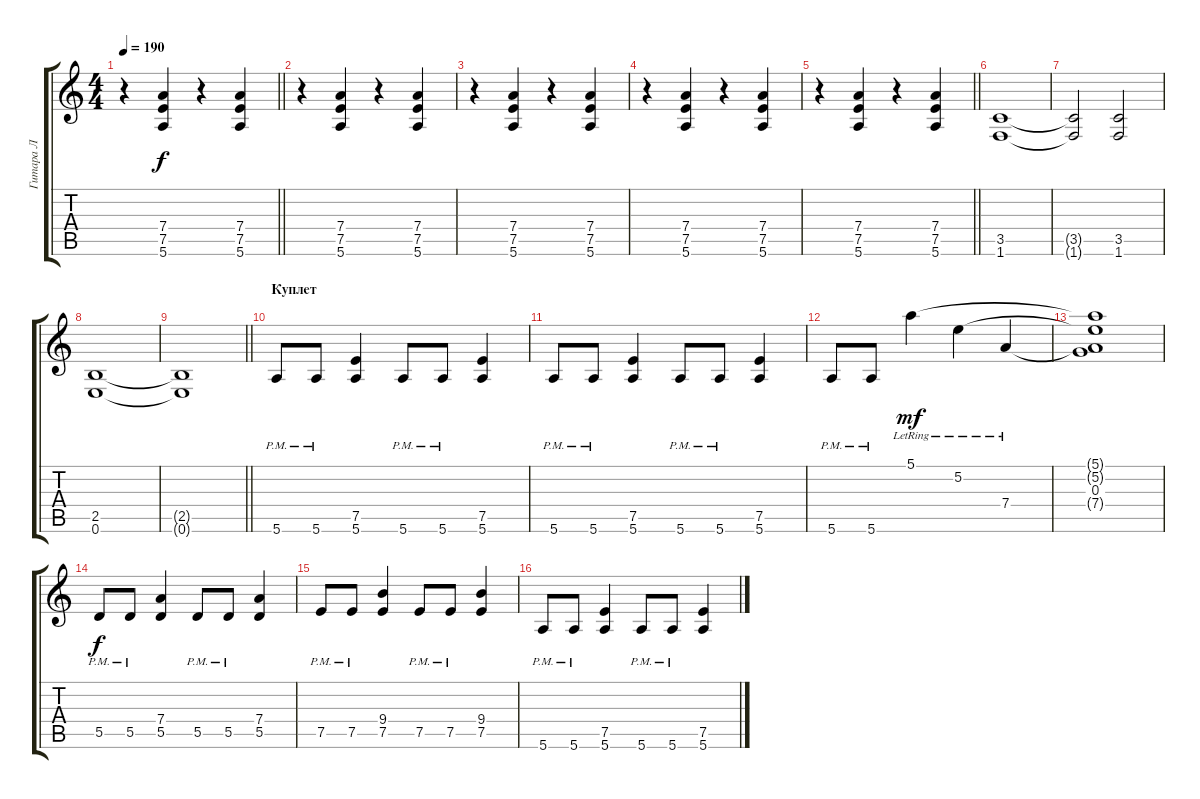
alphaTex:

\track ("Гитара Л" "Гитара Л") {instrument distortionguitar}
\staff {score tabs}
\tuning (E4 B3 G3 D3 A2 E2) {hide}
\ts (4 4)
\tempo 190
\clef g2
\barLineRight lightlight
\ks c
r.4{dy f} (7.4 7.5 5.6).4 r.4 (7.4 7.5 5.6).4 |
r.4 (7.4 7.5 5.6).4 r.4 (7.4 7.5 5.6).4 |
r.4 (7.4 7.5 5.6).4 r.4 (7.4 7.5 5.6).4 |
r.4 (7.4 7.5 5.6).4 r.4 (7.4 7.5 5.6).4 |
\barLineRight lightlight
r.4 (7.4 7.5 5.6).4 r.4 (7.4 7.5 5.6).4 |
\section ("" " ")
(3.5 1.6).1 |
(3.5{t} 1.6{t}).2 (3.5 1.6).2 |
(2.5 0.6).1 |
\barLineRight lightlight
(2.5{t} 0.6{t}).1 |
\section ("" "Куплет")
5.6{pm}.8 5.6{pm}.8 (7.5 5.6).4 5.6{pm}.8 5.6{pm}.8 (7.5 5.6).4 |
5.6{pm}.8 5.6{pm}.8 (7.5 5.6).4 5.6{pm}.8 5.6{pm}.8 (7.5 5.6).4 |
5.6{pm}.8 5.6{pm}.8 5.1{lr}.4{dy mf} 5.2{lr}.4 7.4{lr}.4 |
(5.1{t} 5.2{t} 0.3 7.4{t}).1 |
5.5{pm}.8{dy f} 5.5{pm}.8 (7.4 5.5).4 5.5{pm}.8 5.5{pm}.8 (7.4 5.5).4 |
7.5{pm}.8 7.5{pm}.8 (9.4 7.5).4 7.5{pm}.8 7.5{pm}.8 (9.4 7.5).4 |
5.6{pm}.8 5.6{pm}.8 (7.5 5.6).4 5.6{pm}.8 5.6{pm}.8 (7.5 5.6).4
